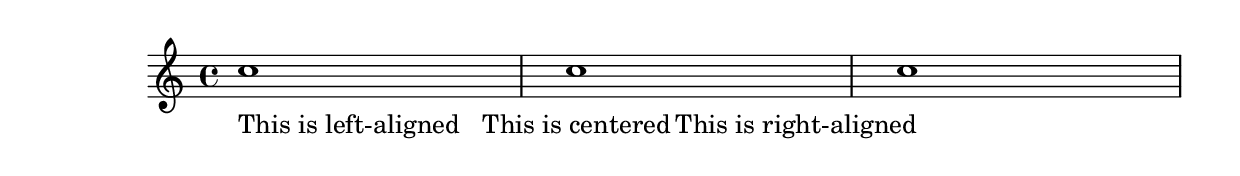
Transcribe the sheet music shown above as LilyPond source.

%% Do not edit this file; it is automatically
%% generated from LSR http://lsr.dsi.unimi.it
%% This file is in the public domain.
\version "2.13.10"

\header {
  lsrtags = "text, vocal-music"

%% Translation of GIT committish: b2d4318d6c53df8469dfa4da09b27c15a374d0ca
  texidoces = "
La alineación horizontal de la letra se puede ajustar sobreescribiendo
la propiedad @code{self-alignment-X} del objeto @code{LyricText}.
@code{#-1} es izquierda, @code{#0} es centrado y @code{#1} es derecha;
sin embargo, puede usar también @code{#LEFT}, @code{#CENTER} y
@code{#RIGHT}.

"
  doctitlees = "Alineación de la letra"

  texidoc = "
Horizontal alignment for lyrics cam be set by overriding the
@code{self-alignment-X} property of the @code{LyricText} object.
@code{#-1} is left, @code{#0} is center and @code{#1} is right;
however, you can use @code{#LEFT}, @code{#CENTER} and @code{#RIGHT} as
well.

"
  doctitle = "Lyrics alignment"
} % begin verbatim

\layout { ragged-right = ##f }
\relative c'' {
  c1
  c1
  c1
}
\addlyrics {
  \once \override LyricText #'self-alignment-X = #LEFT
  "This is left-aligned"
  \once \override LyricText #'self-alignment-X = #CENTER
  "This is centered"
  \once \override LyricText #'self-alignment-X = #1
  "This is right-aligned"
}

